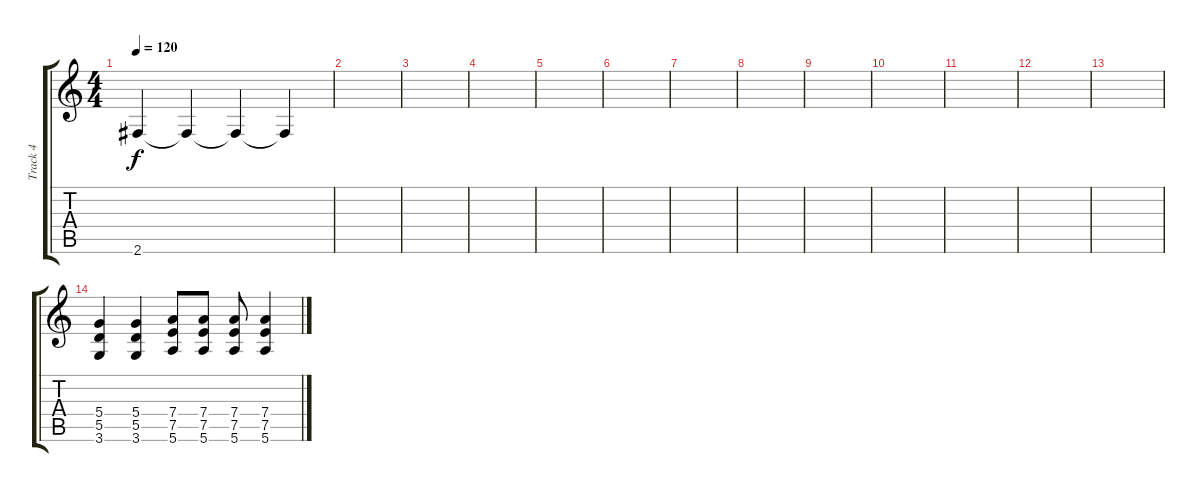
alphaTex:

\track ("Track 4" "Track 4") {instrument distortionguitar}
\staff {score tabs}
\tuning (E4 B3 G3 D3 A2 E2) {hide}
\ts (4 4)
\tempo 120
\clef g2
\ks c
2.6.4{dy f} 2.6{t}.4 2.6{t}.4 2.6{t}.4 |
|
|
|
|
|
|
|
|
|
|
|
|
(5.4 5.5 3.6).4 (5.4 5.5 3.6).4 (7.4 7.5 5.6).8 (7.4 7.5 5.6).8 (7.4 7.5 5.6).8 (7.4 7.5 5.6).4
